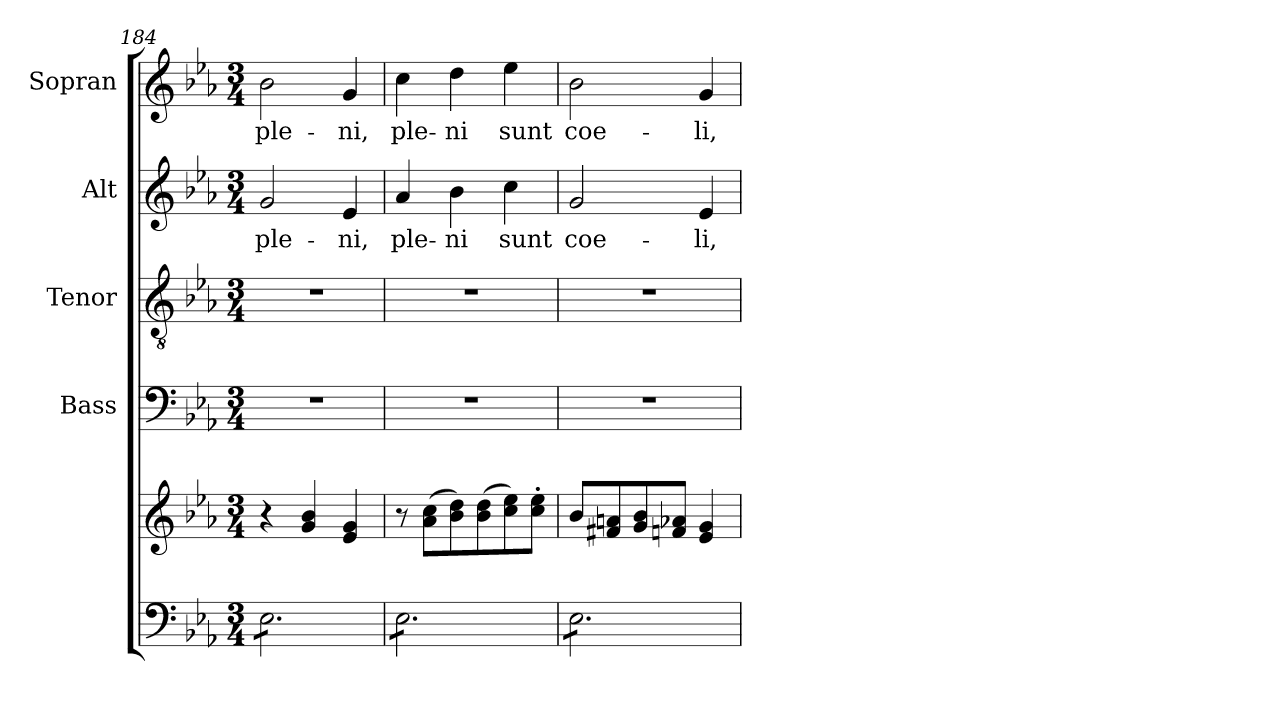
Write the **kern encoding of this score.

**kern	**kern	**kern	**kern	**kern	**text	**kern	**text
*part5	*part5	*part4	*part3	*part2	*part2	*part1	*part1
*staff6	*staff5	*staff4	*staff3	*staff2	*staff2	*staff1	*staff1
*	*	*I"Bass	*I"Tenor	*I"Alt	*	*I"Sopran	*
*	*	*I'B.	*I'T.	*I'A.	*	*I'S.	*
*clefF4	*clefG2	*clefF4	*clefGv2	*clefG2	*	*clefG2	*
*k[b-e-a-]	*k[b-e-a-]	*k[b-e-a-]	*k[b-e-a-]	*k[b-e-a-]	*	*k[b-e-a-]	*
*E-:	*E-:	*E-:	*E-:	*E-:	*	*E-:	*
*M3/4	*M3/4	*M3/4	*M3/4	*M3/4	*	*M3/4	*
=184	=184	=184	=184	=184	=184	=184	=184
!	!	!	!	!	!LO:LY:b	!	!LO:LY:b
*tremolo	*	*	*	*	*	*	*
8E-\L	4r	2.r	2.r	2g/	ple-	2b-\	ple-
8E-\	.	.	.	.	.	.	.
8E-\	4g/ 4b-/	.	.	.	.	.	.
8E-\	.	.	.	.	.	.	.
!	!	!	!	!	!LO:LY:b	!	!LO:LY:b
8E-\	4e-/ 4g/	.	.	4e-/	-ni,	4g/	-ni,
8E-\J	.	.	.	.	.	.	.
=185	=185	=185	=185	=185	=185	=185	=185
!	!	!	!	!	!LO:LY:b	!	!LO:LY:b
8E-\L	8r	2.r	2.r	4a-/	ple-	4cc\	ple-
8E-\	(>8a-\ 8cc\L	.	.	.	.	.	.
!	!	!	!	!	!LO:LY:b	!	!LO:LY:b
8E-\	8b-\ 8dd\)	.	.	4b-\	-ni	4dd\	-ni
8E-\	(>8b-\ 8dd\	.	.	.	.	.	.
!	!	!	!	!	!LO:LY:b	!	!LO:LY:b
8E-\	8cc\ 8ee-\)	.	.	4cc\	sunt	4ee-\	sunt
8E-\J	8cc\'> 8ee-\'>J	.	.	.	.	.	.
=186	=186	=186	=186	=186	=186	=186	=186
!	!	!	!	!	!LO:LY:b	!	!LO:LY:b
8E-\L	8b-/L	2.r	2.r	2g/	coe-	2b-\	coe-
8E-\	8f#X/ 8an/	.	.	.	.	.	.
8E-\	8g/ 8b-/	.	.	.	.	.	.
8E-\	8fn/ 8a-X/J	.	.	.	.	.	.
!	!	!	!	!	!LO:LY:b	!	!LO:LY:b
8E-\	4e-/ 4g/	.	.	4e-/	-li,	4g/	-li,
8E-\J	.	.	.	.	.	.	.
*Xtremolo	*	*	*	*	*	*	*
=	=	=	=	=	=	=	=
*-	*-	*-	*-	*-	*-	*-	*-
